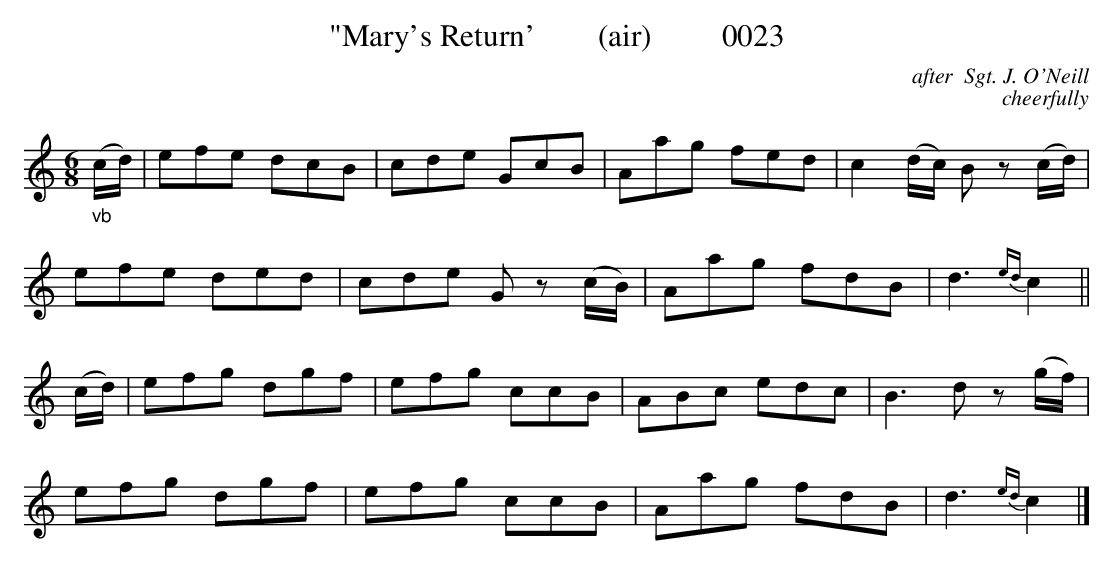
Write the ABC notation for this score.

X:1
T:"Mary's Return'        (air)         0023
C:after  Sgt. J. O'Neill
C:cheerfully
M:6/8
L:1/8
K:C
"_vb"(c/2d/2)|efe dcB|cde GcB|Aag fed|c2(d/2c/2) B z(c/2d/2)|
efe ded|cde G z(c/2B/2)|Aag fdB|d3{ed}c2||
(c/2d/2)|efg dgf|efg ccB|ABc edc|B3d z(g/2f/2)|
efg dgf|efg ccB|Aag fdB|d3 {ed}c2|]
